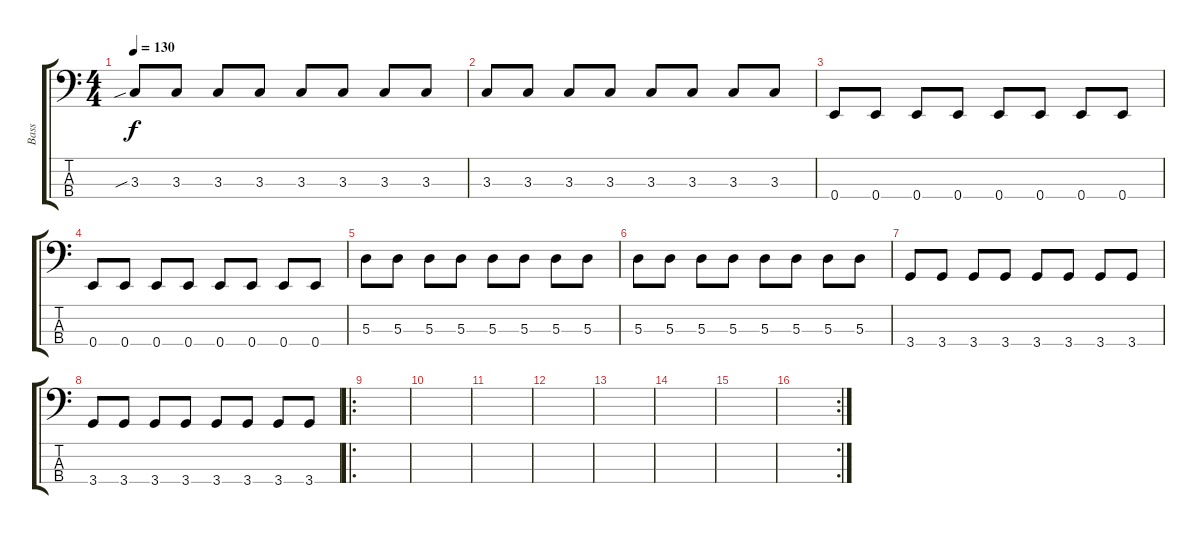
\track ("Bass" "Bass") {instrument electricbassfinger}
\staff {score tabs}
\tuning (G2 D2 A1 E1) {hide}
\ts (4 4)
\tempo 130
\clef f4
\ks c
3.3{sib}.8{dy f} 3.3.8 3.3.8 3.3.8 3.3.8 3.3.8 3.3.8 3.3.8 |
3.3.8 3.3.8 3.3.8 3.3.8 3.3.8 3.3.8 3.3.8 3.3.8 |
0.4.8 0.4.8 0.4.8 0.4.8 0.4.8 0.4.8 0.4.8 0.4.8 |
0.4.8 0.4.8 0.4.8 0.4.8 0.4.8 0.4.8 0.4.8 0.4.8 |
5.3.8 5.3.8 5.3.8 5.3.8 5.3.8 5.3.8 5.3.8 5.3.8 |
5.3.8 5.3.8 5.3.8 5.3.8 5.3.8 5.3.8 5.3.8 5.3.8 |
3.4.8 3.4.8 3.4.8 3.4.8 3.4.8 3.4.8 3.4.8 3.4.8 |
3.4.8 3.4.8 3.4.8 3.4.8 3.4.8 3.4.8 3.4.8 3.4.8 |
\ro
|
|
|
|
|
|
|
\rc 2
